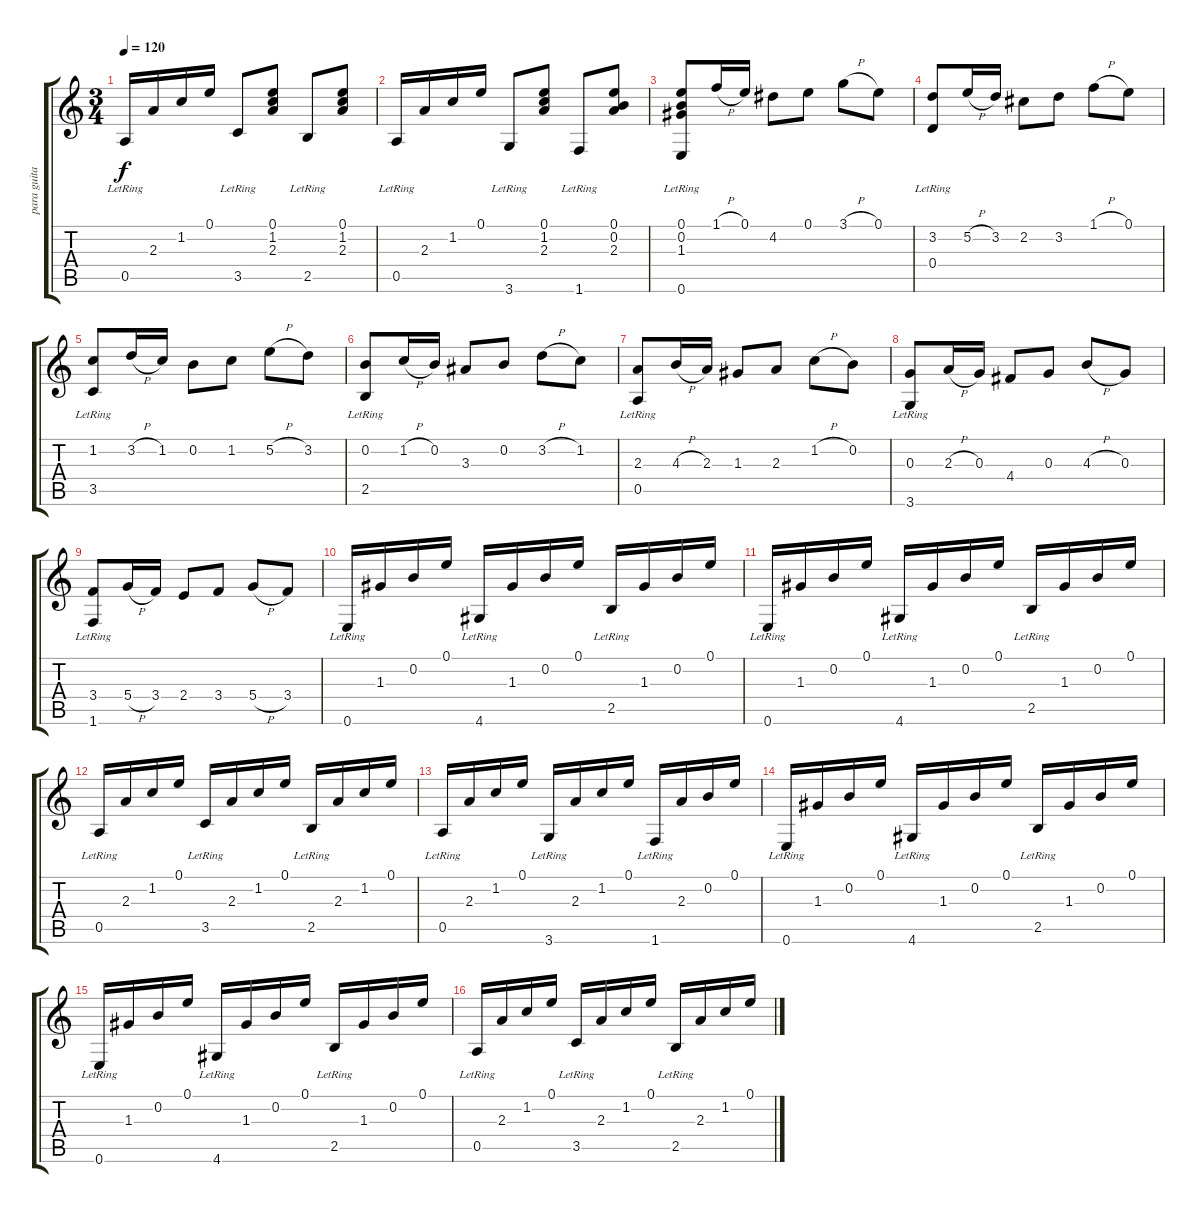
\track ("para guitarra" "para guita") {instrument acousticguitarnylon}
\staff {score tabs}
\tuning (E4 B3 G3 D3 A2 E2) {hide}
\ts (3 4)
\tempo 120
\clef g2
\ks c
0.5{lr}.16{dy f} 2.3.16 1.2.16 0.1.16 3.5{lr}.8 (0.1 1.2 2.3).8 2.5{lr}.8 (0.1 1.2 2.3).8 |
0.5{lr}.16 2.3.16 1.2.16 0.1.16 3.6{lr}.8 (0.1 1.2 2.3).8 1.6{lr}.8 (0.1 0.2 2.3).8 |
(0.1 0.2 1.3 0.6{lr}).8 1.1{h}.16 0.1.16 4.2.8 0.1.8 3.1{h}.8 0.1.8 |
(3.2 0.4{lr}).8 5.2{h}.16 3.2.16 2.2.8 3.2.8 1.1{h}.8 0.1.8 |
(1.2 3.5{lr}).8 3.2{h}.16 1.2.16 0.2.8 1.2.8 5.2{h}.8 3.2.8 |
(0.2 2.5{lr}).8 1.2{h}.16 0.2.16 3.3.8 0.2.8 3.2{h}.8 1.2.8 |
(2.3 0.5{lr}).8 4.3{h}.16 2.3.16 1.3.8 2.3.8 1.2{h}.8 0.2.8 |
(0.3 3.6{lr}).8 2.3{h}.16 0.3.16 4.4.8 0.3.8 4.3{h}.8 0.3.8 |
(3.4 1.6{lr}).8 5.4{h}.16 3.4.16 2.4.8 3.4.8 5.4{h}.8 3.4.8 |
0.6{lr}.16 1.3.16 0.2.16 0.1.16 4.6{lr}.16 1.3.16 0.2.16 0.1.16 2.5{lr}.16 1.3.16 0.2.16 0.1.16 |
0.6{lr}.16 1.3.16 0.2.16 0.1.16 4.6{lr}.16 1.3.16 0.2.16 0.1.16 2.5{lr}.16 1.3.16 0.2.16 0.1.16 |
0.5{lr}.16 2.3.16 1.2.16 0.1.16 3.5{lr}.16 2.3.16 1.2.16 0.1.16 2.5{lr}.16 2.3.16 1.2.16 0.1.16 |
0.5{lr}.16 2.3.16 1.2.16 0.1.16 3.6{lr}.16 2.3.16 1.2.16 0.1.16 1.6{lr}.16 2.3.16 0.2.16 0.1.16 |
0.6{lr}.16 1.3.16 0.2.16 0.1.16 4.6{lr}.16 1.3.16 0.2.16 0.1.16 2.5{lr}.16 1.3.16 0.2.16 0.1.16 |
0.6{lr}.16 1.3.16 0.2.16 0.1.16 4.6{lr}.16 1.3.16 0.2.16 0.1.16 2.5{lr}.16 1.3.16 0.2.16 0.1.16 |
0.5{lr}.16 2.3.16 1.2.16 0.1.16 3.5{lr}.16 2.3.16 1.2.16 0.1.16 2.5{lr}.16 2.3.16 1.2.16 0.1.16
